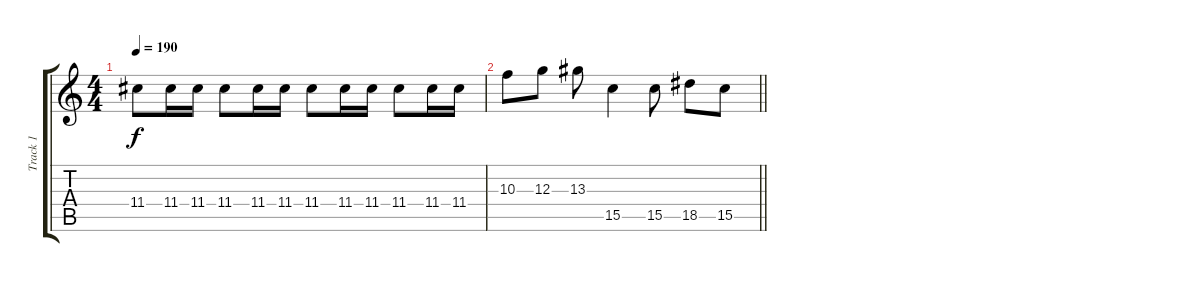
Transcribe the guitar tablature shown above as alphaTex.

\track ("Track 1" "Track 1") {instrument distortionguitar}
\staff {score tabs}
\tuning (E4 B3 G3 D3 A2 E2) {hide}
\ts (4 4)
\tempo 190
\clef g2
\ks c
11.4.8{dy f} 11.4.16 11.4.16 11.4.8 11.4.16 11.4.16 11.4.8 11.4.16 11.4.16 11.4.8 11.4.16 11.4.16 |
\barLineRight lightlight
10.3.8 12.3.8 13.3.8 15.5.4 15.5.8 18.5.8 15.5.8
